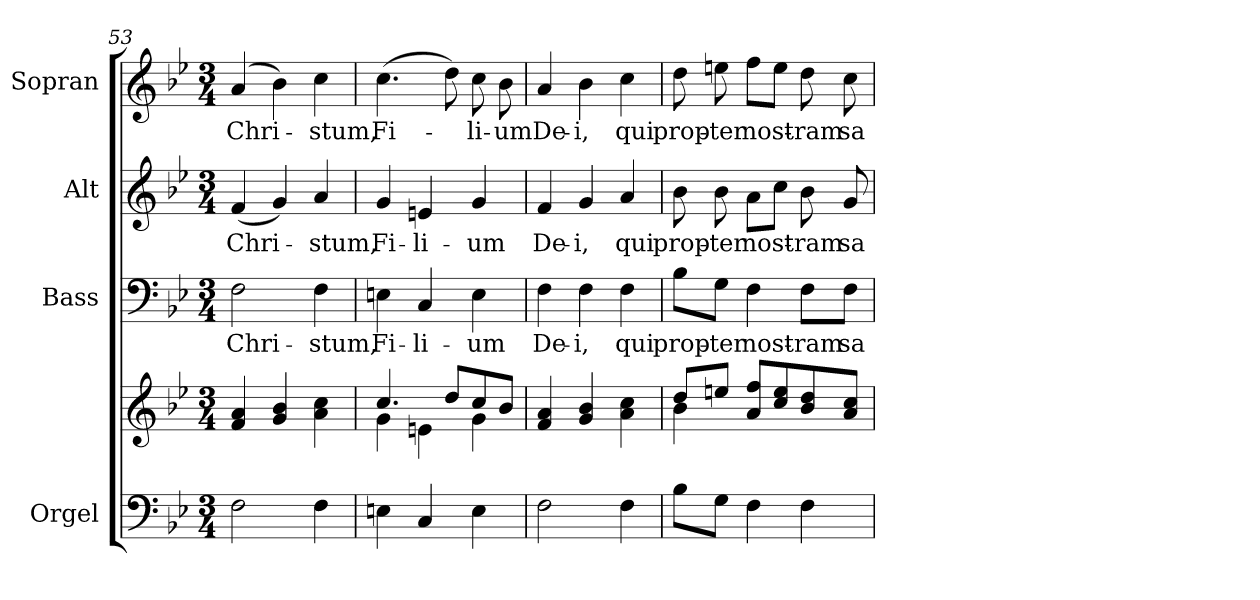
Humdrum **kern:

**kern	**kern	**kern	**text	**kern	**text	**kern	**text
*part4	*part4	*part3	*part3	*part2	*part2	*part1	*part1
*staff5	*staff4	*staff3	*staff3	*staff2	*staff2	*staff1	*staff1
*I"Orgel	*	*I"Bass	*	*I"Alt	*	*I"Sopran	*
*I'Org.	*	*I'B.	*	*I'A.	*	*I'S.	*
*clefF4	*clefG2	*clefF4	*	*clefG2	*	*clefG2	*
*k[b-e-]	*k[b-e-]	*k[b-e-]	*	*k[b-e-]	*	*k[b-e-]	*
*B-:	*B-:	*B-:	*	*B-:	*	*B-:	*
*M3/4	*M3/4	*M3/4	*	*M3/4	*	*M3/4	*
=53	=53	=53	=53	=53	=53	=53	=53
!	!	!	!LO:LY:b	!	!LO:LY:b	!	!LO:LY:b
2F\	4f/ 4a/	2F\	Chri-	(<4f/	Chri-	(4a/	Chri-
.	4g/ 4b-/	.	.	4g/)	.	4b-\)	.
!	!	!	!LO:LY:b	!	!LO:LY:b	!	!LO:LY:b
4F\	4a\ 4cc\	4F\	-stum,	4a/	-stum,	4cc\	-stum,
=54	=54	=54	=54	=54	=54	=54	=54
*	*^	*	*	*	*	*	*
!	!	!	!	!LO:LY:b	!	!LO:LY:b	!	!LO:LY:b
4En\	4.cc/	4g\	4En\	Fi-	4g/	Fi-	(>4.cc\	Fi-
!	!	!	!	!LO:LY:b	!	!LO:LY:b	!	!
4C/	.	4en\	4C/	-li-	4en/	-li-	.	.
.	8dd/L	.	.	.	.	.	8dd\)	.
!	!	!	!	!LO:LY:b	!	!LO:LY:b	!	!LO:LY:b
4E\	8cc/	4g\	4E\	-um	4g/	-um	8cc\	-li-
!	!	!	!	!	!	!	!	!LO:LY:b
.	8b-/J	.	.	.	.	.	8b-\	-um
*	*v	*v	*	*	*	*	*	*
=55	=55	=55	=55	=55	=55	=55	=55
!	!	!	!LO:LY:b	!	!LO:LY:b	!	!LO:LY:b
2F\	4f/ 4a/	4F\	De-	4f/	De-	4a/	De-
!	!	!	!LO:LY:b	!	!LO:LY:b	!	!LO:LY:b
.	4g/ 4b-/	4F\	-i,	4g/	-i,	4b-\	-i,
!	!	!	!LO:LY:b	!	!LO:LY:b	!	!LO:LY:b
4F\	4a\ 4cc\	4F\	qui	4a/	qui	4cc\	qui
=56	=56	=56	=56	=56	=56	=56	=56
*	*^	*	*	*	*	*	*
!	!	!	!	!LO:LY:b	!	!LO:LY:b	!	!LO:LY:b
8B-\L	8dd/L	4b-\	8B-\L	prop-	8b-\	prop-	8dd\	prop-
!	!	!	!	!LO:LY:b	!	!LO:LY:b	!	!LO:LY:b
8G\J	8een/J	.	8G\J	-ter	8b-\	-ter	8een\	-ter
!	!	!	!	!LO:LY:b	!	!LO:LY:b	!	!LO:LY:b
4F\	8a/ 8ff/L	4ryy	4F\	nost-	8a\L	nost-	8ff\L	nost-
.	8cc/ 8ee/	.	.	.	8cc\J	.	8ee\J	.
!	!	!	!	!LO:LY:b	!	!LO:LY:b	!	!LO:LY:b
4F\	8b-/ 8dd/	4ryy	8F\L	-ram	8b-\	-ram	8dd\	-ram
!	!	!	!	!LO:LY:b	!	!LO:LY:b	!	!LO:LY:b
.	8a/ 8cc/J	.	8F\J	sa-	8g/	sa-	8cc\	sa-
*	*v	*v	*	*	*	*	*	*
=	=	=	=	=	=	=	=
*-	*-	*-	*-	*-	*-	*-	*-
